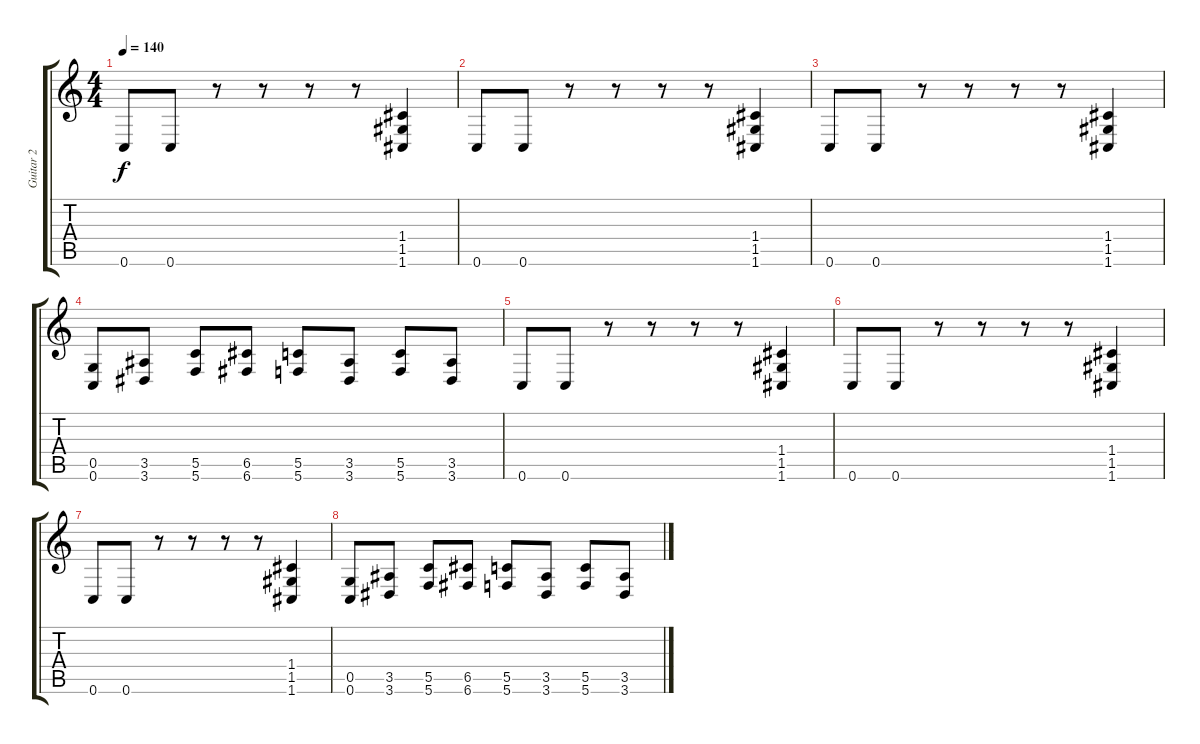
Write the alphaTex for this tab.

\track ("Guitar 2" "Guitar 2") {instrument distortionguitar}
\staff {score tabs}
\tuning (D4 A3 F3 C3 G2 C2) {hide}
\ts (4 4)
\tempo 140
\clef g2
\ks c
0.6.8{dy f} 0.6.8 r.8 r.8 r.8 r.8 (1.4 1.5 1.6).4 |
0.6.8 0.6.8 r.8 r.8 r.8 r.8 (1.4 1.5 1.6).4 |
0.6.8 0.6.8 r.8 r.8 r.8 r.8 (1.4 1.5 1.6).4 |
(0.5 0.6).8 (3.5 3.6).8 (5.5 5.6).8 (6.5 6.6).8 (5.5 5.6).8 (3.5 3.6).8 (5.5 5.6).8 (3.5 3.6).8 |
0.6.8 0.6.8 r.8 r.8 r.8 r.8 (1.4 1.5 1.6).4 |
0.6.8 0.6.8 r.8 r.8 r.8 r.8 (1.4 1.5 1.6).4 |
0.6.8 0.6.8 r.8 r.8 r.8 r.8 (1.4 1.5 1.6).4 |
(0.5 0.6).8 (3.5 3.6).8 (5.5 5.6).8 (6.5 6.6).8 (5.5 5.6).8 (3.5 3.6).8 (5.5 5.6).8 (3.5 3.6).8
